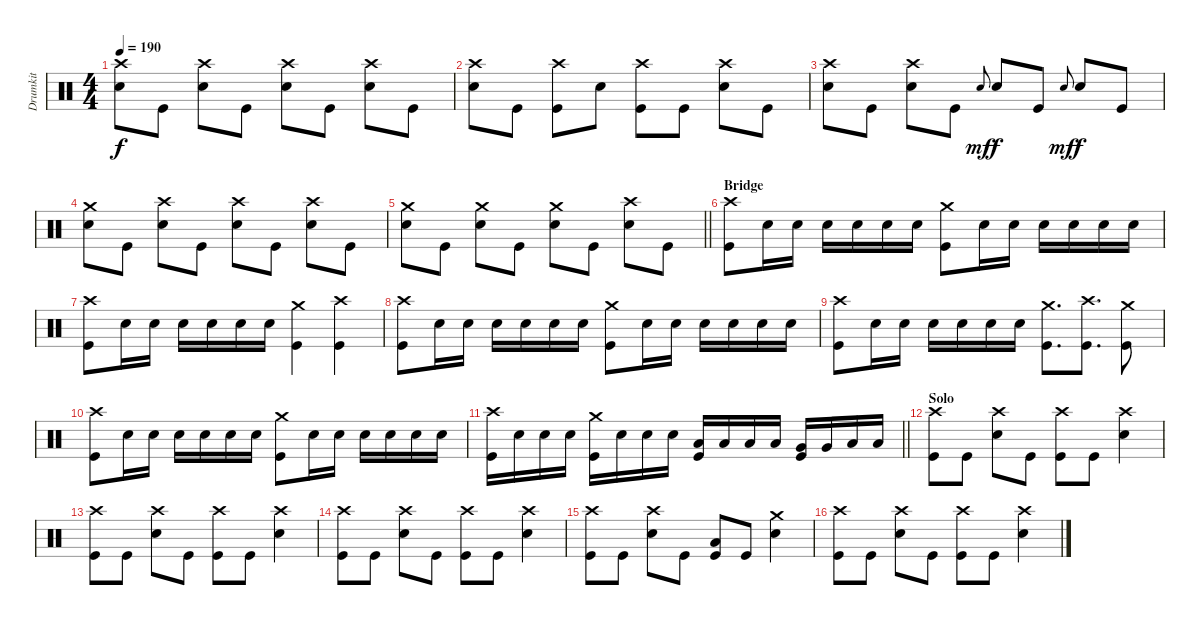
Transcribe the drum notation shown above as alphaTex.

\track ("Drumkit" "Drumkit") {instrument percussion}
\staff {score}
\articulation defaults
\ts (4 4)
\tempo 190
\clef neutral
\ks c
("Crash high (hit)" "Snare (hit) 2").8{dy f} "Kick (hit)".8 ("Crash high (hit)" "Snare (hit) 2").8 "Kick (hit)".8 ("Crash high (hit)" "Snare (hit) 2").8 "Kick (hit)".8 ("Crash high (hit)" "Snare (hit) 2").8 "Kick (hit)".8 |
("Crash high (hit)" "Snare (hit) 2").8 "Kick (hit)".8 ("Crash high (hit)" "Kick (hit)").8 "Snare (hit) 2".8 ("Crash high (hit)" "Kick (hit)").8 "Kick (hit)".8 ("Crash high (hit)" "Snare (hit) 2").8 "Kick (hit)".8 |
("Crash high (hit)" "Snare (hit) 2").8 "Kick (hit)".8 ("Crash high (hit)" "Snare (hit) 2").8 "Kick (hit)".8 "Snare (hit)".8{gr onbeat dy mf} "Snare (hit) 2".8{dy f} "Kick (hit)".8 "Snare (hit)".8{gr onbeat dy mf} "Snare (hit) 2".8{dy f} "Kick (hit)".8 |
("Crash medium (hit)" "Snare (hit) 2").8 "Kick (hit)".8 ("Crash high (hit)" "Snare (hit) 2").8 "Kick (hit)".8 ("Crash high (hit)" "Snare (hit) 2").8 "Kick (hit)".8 ("Crash high (hit)" "Snare (hit) 2").8 "Kick (hit)".8 |
\barLineRight lightlight
("Crash medium (hit)" "Snare (hit) 2").8 "Kick (hit)".8 ("Crash medium (hit)" "Snare (hit) 2").8 "Kick (hit)".8 ("Crash medium (hit)" "Snare (hit) 2").8 "Kick (hit)".8 ("Crash high (hit)" "Snare (hit) 2").8 "Kick (hit)".8 |
\section ("" "Bridge")
("Crash high (hit)" "Kick (hit)").8 "Snare (hit) 2".16 "Snare (hit) 2".16 "Snare (hit) 2".16 "Snare (hit) 2".16 "Snare (hit) 2".16 "Snare (hit) 2".16 ("Crash medium (hit)" "Kick (hit)").8 "Snare (hit) 2".16 "Snare (hit) 2".16 "Snare (hit) 2".16 "Snare (hit) 2".16 "Snare (hit) 2".16 "Snare (hit) 2".16 |
("Crash high (hit)" "Kick (hit)").8 "Snare (hit) 2".16 "Snare (hit) 2".16 "Snare (hit) 2".16 "Snare (hit) 2".16 "Snare (hit) 2".16 "Snare (hit) 2".16 ("Crash medium (hit)" "Kick (hit)").4 ("Crash high (hit)" "Kick (hit)").4 |
("Crash high (hit)" "Kick (hit)").8 "Snare (hit) 2".16 "Snare (hit) 2".16 "Snare (hit) 2".16 "Snare (hit) 2".16 "Snare (hit) 2".16 "Snare (hit) 2".16 ("Crash medium (hit)" "Kick (hit)").8 "Snare (hit) 2".16 "Snare (hit) 2".16 "Snare (hit) 2".16 "Snare (hit) 2".16 "Snare (hit) 2".16 "Snare (hit) 2".16 |
("Crash high (hit)" "Kick (hit)").8 "Snare (hit) 2".16 "Snare (hit) 2".16 "Snare (hit) 2".16 "Snare (hit) 2".16 "Snare (hit) 2".16 "Snare (hit) 2".16 ("Crash medium (hit)" "Kick (hit)").8{d} ("Crash high (hit)" "Kick (hit)").8{d} ("Crash medium (hit)" "Kick (hit)").8 |
("Crash high (hit)" "Kick (hit)").8 "Snare (hit) 2".16 "Snare (hit) 2".16 "Snare (hit) 2".16 "Snare (hit) 2".16 "Snare (hit) 2".16 "Snare (hit) 2".16 ("Crash medium (hit)" "Kick (hit)").8 "Snare (hit) 2".16 "Snare (hit) 2".16 "Snare (hit) 2".16 "Snare (hit) 2".16 "Snare (hit) 2".16 "Snare (hit) 2".16 |
\barLineRight lightlight
("Crash high (hit)" "Kick (hit)").16 "Snare (hit) 2".16 "Snare (hit) 2".16 "Snare (hit) 2".16 ("Crash medium (hit)" "Kick (hit)").16 "Snare (hit) 2".16 "Snare (hit) 2".16 "Snare (hit) 2".16 ("Low Tom (hit)" "Kick (hit)").16 "Low Tom (hit)".16 "Low Tom (hit)".16 "Low Tom (hit)".16 ("Very Low Tom (hit)" "Kick (hit)").16 "Very Low Tom (hit)".16 "Low Floor Tom (hit)".16 "Low Floor Tom (hit)".16 |
\section ("" "Solo")
("Crash high (hit)" "Kick (hit)").8 "Kick (hit)".8 ("Crash high (hit)" "Snare (hit) 2").8 "Kick (hit)".8 ("Crash high (hit)" "Kick (hit)").8 "Kick (hit)".8 ("Crash high (hit)" "Snare (hit) 2").4 |
("Crash high (hit)" "Kick (hit)").8 "Kick (hit)".8 ("Crash high (hit)" "Snare (hit) 2").8 "Kick (hit)".8 ("Crash high (hit)" "Kick (hit)").8 "Kick (hit)".8 ("Crash high (hit)" "Snare (hit) 2").4 |
("Crash high (hit)" "Kick (hit)").8 "Kick (hit)".8 ("Crash high (hit)" "Snare (hit) 2").8 "Kick (hit)".8 ("Crash high (hit)" "Kick (hit)").8 "Kick (hit)".8 ("Crash high (hit)" "Snare (hit) 2").4 |
("Crash high (hit)" "Kick (hit)").8 "Kick (hit)".8 ("Crash high (hit)" "Snare (hit) 2").8 "Kick (hit)".8 ("Low Tom (hit)" "Kick (hit)").8 "Kick (hit)".8 ("Crash medium (hit)" "Snare (hit) 2").4 |
("Crash high (hit)" "Kick (hit)").8 "Kick (hit)".8 ("Crash high (hit)" "Snare (hit) 2").8 "Kick (hit)".8 ("Crash high (hit)" "Kick (hit)").8 "Kick (hit)".8 ("Crash high (hit)" "Snare (hit) 2").4
